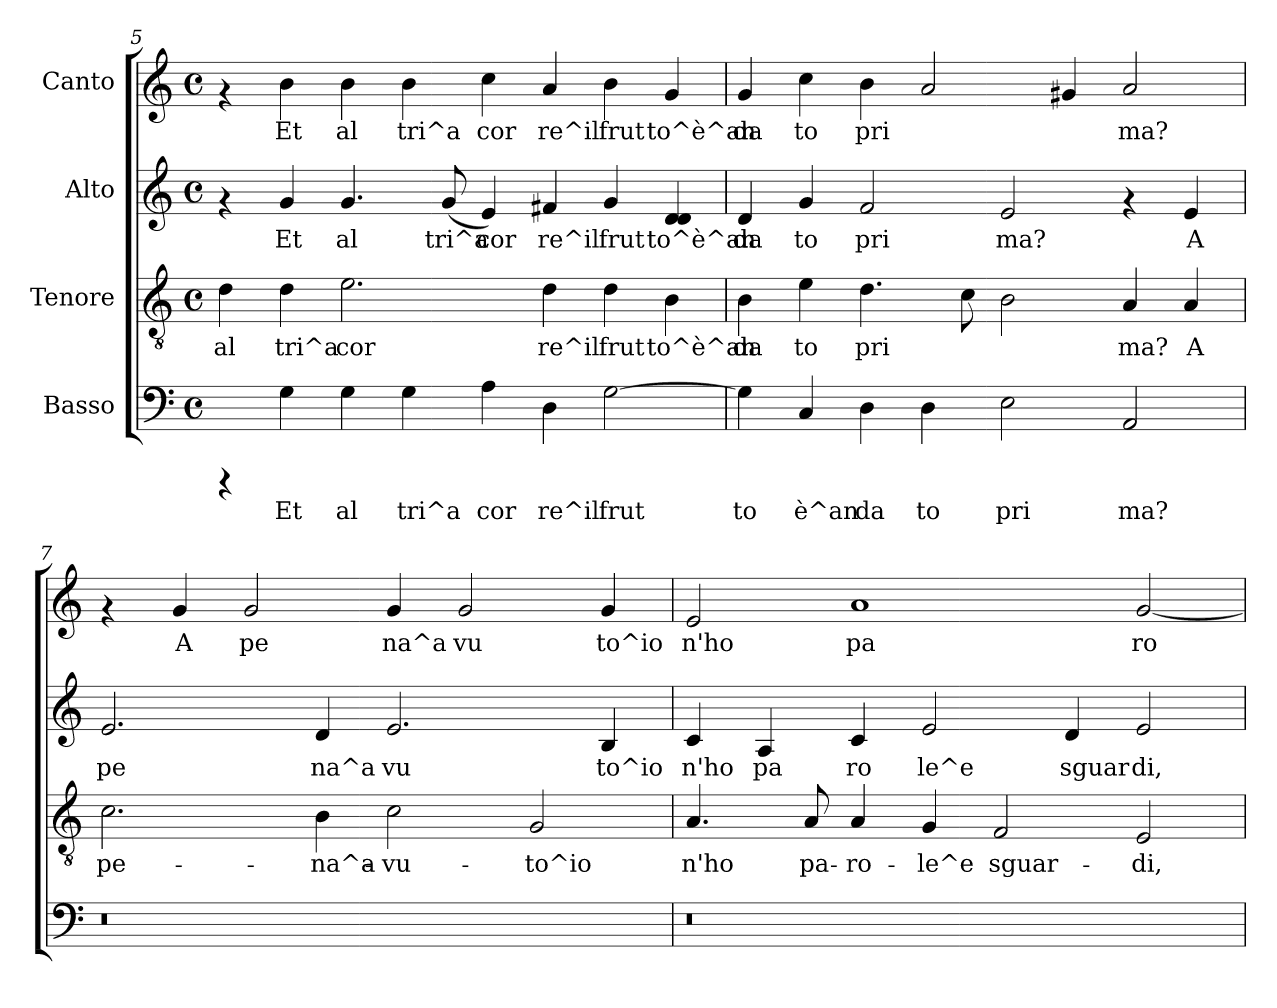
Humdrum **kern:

**kern	**text	**kern	**text	**kern	**text	**kern	**text
*part4	*part4	*part3	*part3	*part2	*part2	*part1	*part1
*staff4	*staff4	*staff3	*staff3	*staff2	*staff2	*staff1	*staff1
*I"Basso	*	*I"Tenore	*	*I"Alto	*	*I"Canto	*
*clefF4	*	*clefGv2	*	*clefG2	*	*clefG2	*
*k[]	*	*k[]	*	*k[]	*	*k[]	*
*C:	*	*C:	*	*C:	*	*C:	*
*M4/4	*	*M4/4	*	*M4/4	*	*M4/4	*
*met(c)	*	*met(c)	*	*met(c)	*	*met(c)	*
=5	=5	=5	=5	=5	=5	=5	=5
!	!	!	!LO:LY:b:cj	!	!	!	!
4rCCC	.	4d\	al	4rf	.	4rf	.
!	!LO:LY:b:cj	!	!LO:LY:b:cj	!	!LO:LY:b:cj	!	!LO:LY:b:cj
4G\	Et	4d\	tri^a	4g/	Et	4b\	Et
!	!LO:LY:b:cj	!	!LO:LY:b:cj	!	!LO:LY:b:cj	!	!LO:LY:b:cj
4G\	al	2.e\	cor	4.g/	al	4b\	al
!	!LO:LY:b:cj	!	!	!	!	!	!LO:LY:b:cj
4G\	tri^a	.	.	.	.	4b\	tri^a
!	!	!	!	!	!LO:LY:b:cj	!	!
.	.	.	.	(<8g/	tri^a	.	.
!	!LO:LY:b:cj	!	!	!	!LO:LY:b:cj	!	!LO:LY:b:cj
4A\	cor	.	.	4e/)	cor	4cc\	cor
!	!LO:LY:b:cj	!	!LO:LY:b:cj	!	!LO:LY:b:cj	!	!LO:LY:b:cj
4D\	re^il	4d\	re^il	4f#X/	re^il	4a/	re^il
!	!LO:LY:b:cj	!	!LO:LY:b:cj	!	!LO:LY:b:cj	!	!LO:LY:b:cj
[>2G\	frut	4d\	frut	4g/	frut	4b\	frut
!	!	!	!LO:LY:b:cj	!	!LO:LY:b:cj	!	!LO:LY:b:cj
.	.	4B\	to^è^an	4d/ 4d/	to^è^an	4g/	to^è^an
=6	=6	=6	=6	=6	=6	=6	=6
!	!LO:LY:b:cj	!	!LO:LY:b:cj	!	!LO:LY:b:cj	!	!LO:LY:b:cj
4G\]	to	4B\	da	4d/	da	4g/	da
!	!LO:LY:b:cj	!	!LO:LY:b:cj	!	!LO:LY:b:cj	!	!LO:LY:b:cj
4C/	è^an	4e\	to	4g/	to	4cc\	to
!	!LO:LY:b:cj	!	!LO:LY:b:cj	!	!LO:LY:b:cj	!	!LO:LY:b:cj
4D\	da	4.d\	pri	2f/	pri	4b\	pri
!	!LO:LY:b:cj	!	!	!	!	!	!LO:LY:b:cj
4D\	to	.	.	.	.	2a/	.
!	!	!	!LO:LY:b:cj	!	!	!	!
.	.	8c\	.	.	.	.	.
!	!LO:LY:b:cj	!	!LO:LY:b:cj	!	!LO:LY:b:cj	!	!
2E\	pri	2B\	.	2e/	ma?	.	.
!	!	!	!	!	!	!	!LO:LY:b:cj
.	.	.	.	.	.	4g#/	.
!	!LO:LY:b:cj	!	!LO:LY:b:cj	!	!	!	!LO:LY:b:cj
2AA/	ma?	4A/	ma?	4rf	.	2a/	ma?
!	!	!	!LO:LY:b:cj	!	!LO:LY:b:cj	!	!
.	.	4A/	A	4e/	A	.	.
!!LO:PB:g=z
=7	=7	=7	=7	=7	=7	=7	=7
!	!	!	!LO:LY:b:cj	!	!LO:LY:b:cj	!	!
0r	.	2.c\	pe-	2.e/	pe	4rf	.
!	!	!	!	!	!	!	!LO:LY:b:cj
.	.	.	.	.	.	4g/	A
!	!	!	!	!	!	!	!LO:LY:b:cj
.	.	.	.	.	.	2g/	pe
!	!	!	!LO:LY:b:cj	!	!LO:LY:b:cj	!	!
.	.	4B\	-na^a-	4d/	na^a	.	.
!	!	!	!LO:LY:b:cj	!	!LO:LY:b:cj	!	!LO:LY:b:cj
.	.	2c\	-vu-	2.e/	vu	4g/	na^a
!	!	!	!	!	!	!	!LO:LY:b:cj
.	.	.	.	.	.	2g/	vu
!	!	!	!LO:LY:b:cj	!	!	!	!
.	.	2G/	-to^io	.	.	.	.
!	!	!	!	!	!LO:LY:b:cj	!	!LO:LY:b:cj
.	.	.	.	4B/	to^io	4g/	to^io
=8	=8	=8	=8	=8	=8	=8	=8
!	!	!	!LO:LY:b:cj	!	!LO:LY:b:cj	!	!LO:LY:b:cj
0r	.	4.A/	n'ho	4c/	n'ho	2e/	n'ho
!	!	!	!	!	!LO:LY:b:cj	!	!
.	.	.	.	4A/	pa	.	.
!	!	!	!LO:LY:b:cj	!	!	!	!
.	.	8A/	pa-	.	.	.	.
!	!	!	!LO:LY:b:cj	!	!LO:LY:b:cj	!	!LO:LY:b:cj
.	.	4A/	-ro-	4c/	ro	1a	pa
!	!	!	!LO:LY:b:cj	!	!LO:LY:b:cj	!	!
.	.	4G/	-le^e	2e/	le^e	.	.
!	!	!	!LO:LY:b:cj	!	!	!	!
.	.	2F/	sguar-	.	.	.	.
!	!	!	!	!	!LO:LY:b:cj	!	!
.	.	.	.	4d/	sguar	.	.
!	!	!	!LO:LY:b:cj	!	!LO:LY:b:cj	!	!LO:LY:b:cj
.	.	2E/	-di,	2e/	di,	[<2g/	ro
=	=	=	=	=	=	=	=
*-	*-	*-	*-	*-	*-	*-	*-
